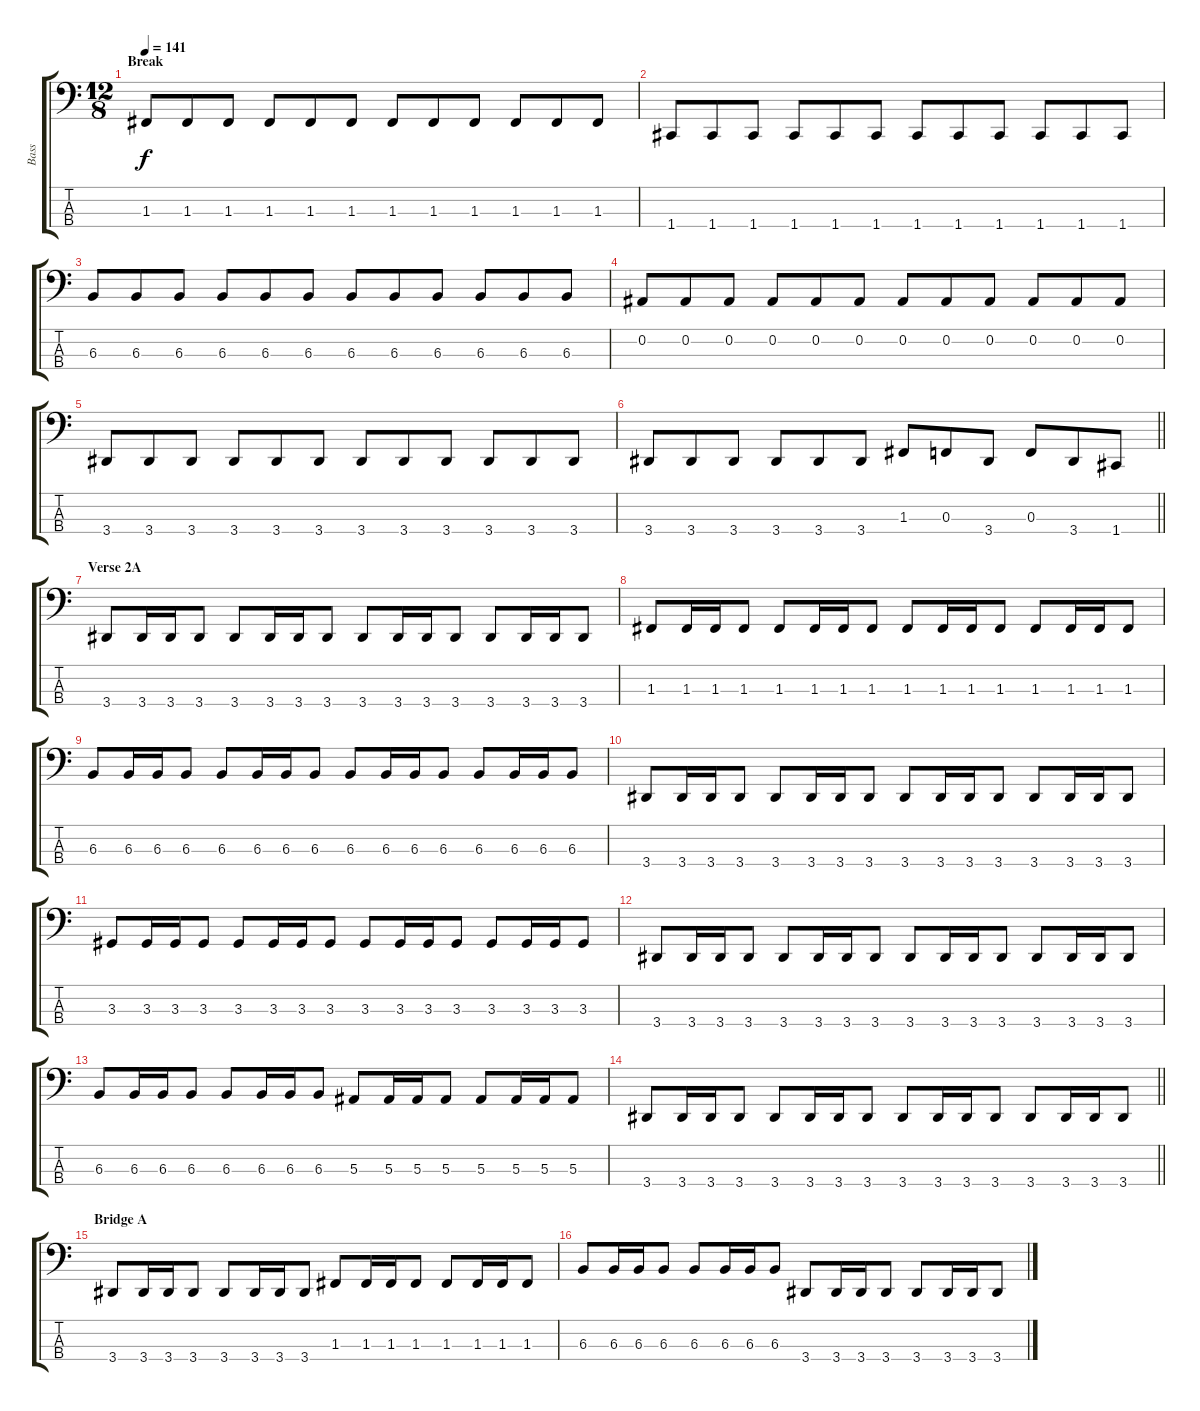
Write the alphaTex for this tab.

\track ("Bass" "Bass") {instrument electricbasspick}
\staff {score tabs}
\tuning (Eb2 Bb1 F1 C1) {hide}
\ts (12 8)
\section ("" "Break")
\tempo 141
\clef f4
\ks c
1.3.8{dy f} 1.3.8 1.3.8 1.3.8 1.3.8 1.3.8 1.3.8 1.3.8 1.3.8 1.3.8 1.3.8 1.3.8 |
1.4.8 1.4.8 1.4.8 1.4.8 1.4.8 1.4.8 1.4.8 1.4.8 1.4.8 1.4.8 1.4.8 1.4.8 |
6.3.8 6.3.8 6.3.8 6.3.8 6.3.8 6.3.8 6.3.8 6.3.8 6.3.8 6.3.8 6.3.8 6.3.8 |
0.2.8 0.2.8 0.2.8 0.2.8 0.2.8 0.2.8 0.2.8 0.2.8 0.2.8 0.2.8 0.2.8 0.2.8 |
3.4.8 3.4.8 3.4.8 3.4.8 3.4.8 3.4.8 3.4.8 3.4.8 3.4.8 3.4.8 3.4.8 3.4.8 |
\barLineRight lightlight
3.4.8 3.4.8 3.4.8 3.4.8 3.4.8 3.4.8 1.3.8 0.3.8 3.4.8 0.3.8 3.4.8 1.4.8 |
\section ("" "Verse 2A")
3.4.8 3.4.16 3.4.16 3.4.8 3.4.8 3.4.16 3.4.16 3.4.8 3.4.8 3.4.16 3.4.16 3.4.8 3.4.8 3.4.16 3.4.16 3.4.8 |
1.3.8 1.3.16 1.3.16 1.3.8 1.3.8 1.3.16 1.3.16 1.3.8 1.3.8 1.3.16 1.3.16 1.3.8 1.3.8 1.3.16 1.3.16 1.3.8 |
6.3.8 6.3.16 6.3.16 6.3.8 6.3.8 6.3.16 6.3.16 6.3.8 6.3.8 6.3.16 6.3.16 6.3.8 6.3.8 6.3.16 6.3.16 6.3.8 |
3.4.8 3.4.16 3.4.16 3.4.8 3.4.8 3.4.16 3.4.16 3.4.8 3.4.8 3.4.16 3.4.16 3.4.8 3.4.8 3.4.16 3.4.16 3.4.8 |
3.3.8 3.3.16 3.3.16 3.3.8 3.3.8 3.3.16 3.3.16 3.3.8 3.3.8 3.3.16 3.3.16 3.3.8 3.3.8 3.3.16 3.3.16 3.3.8 |
3.4.8 3.4.16 3.4.16 3.4.8 3.4.8 3.4.16 3.4.16 3.4.8 3.4.8 3.4.16 3.4.16 3.4.8 3.4.8 3.4.16 3.4.16 3.4.8 |
6.3.8 6.3.16 6.3.16 6.3.8 6.3.8 6.3.16 6.3.16 6.3.8 5.3.8 5.3.16 5.3.16 5.3.8 5.3.8 5.3.16 5.3.16 5.3.8 |
\barLineRight lightlight
3.4.8 3.4.16 3.4.16 3.4.8 3.4.8 3.4.16 3.4.16 3.4.8 3.4.8 3.4.16 3.4.16 3.4.8 3.4.8 3.4.16 3.4.16 3.4.8 |
\section ("" "Bridge A")
3.4.8 3.4.16 3.4.16 3.4.8 3.4.8 3.4.16 3.4.16 3.4.8 1.3.8 1.3.16 1.3.16 1.3.8 1.3.8 1.3.16 1.3.16 1.3.8 |
6.3.8 6.3.16 6.3.16 6.3.8 6.3.8 6.3.16 6.3.16 6.3.8 3.4.8 3.4.16 3.4.16 3.4.8 3.4.8 3.4.16 3.4.16 3.4.8
